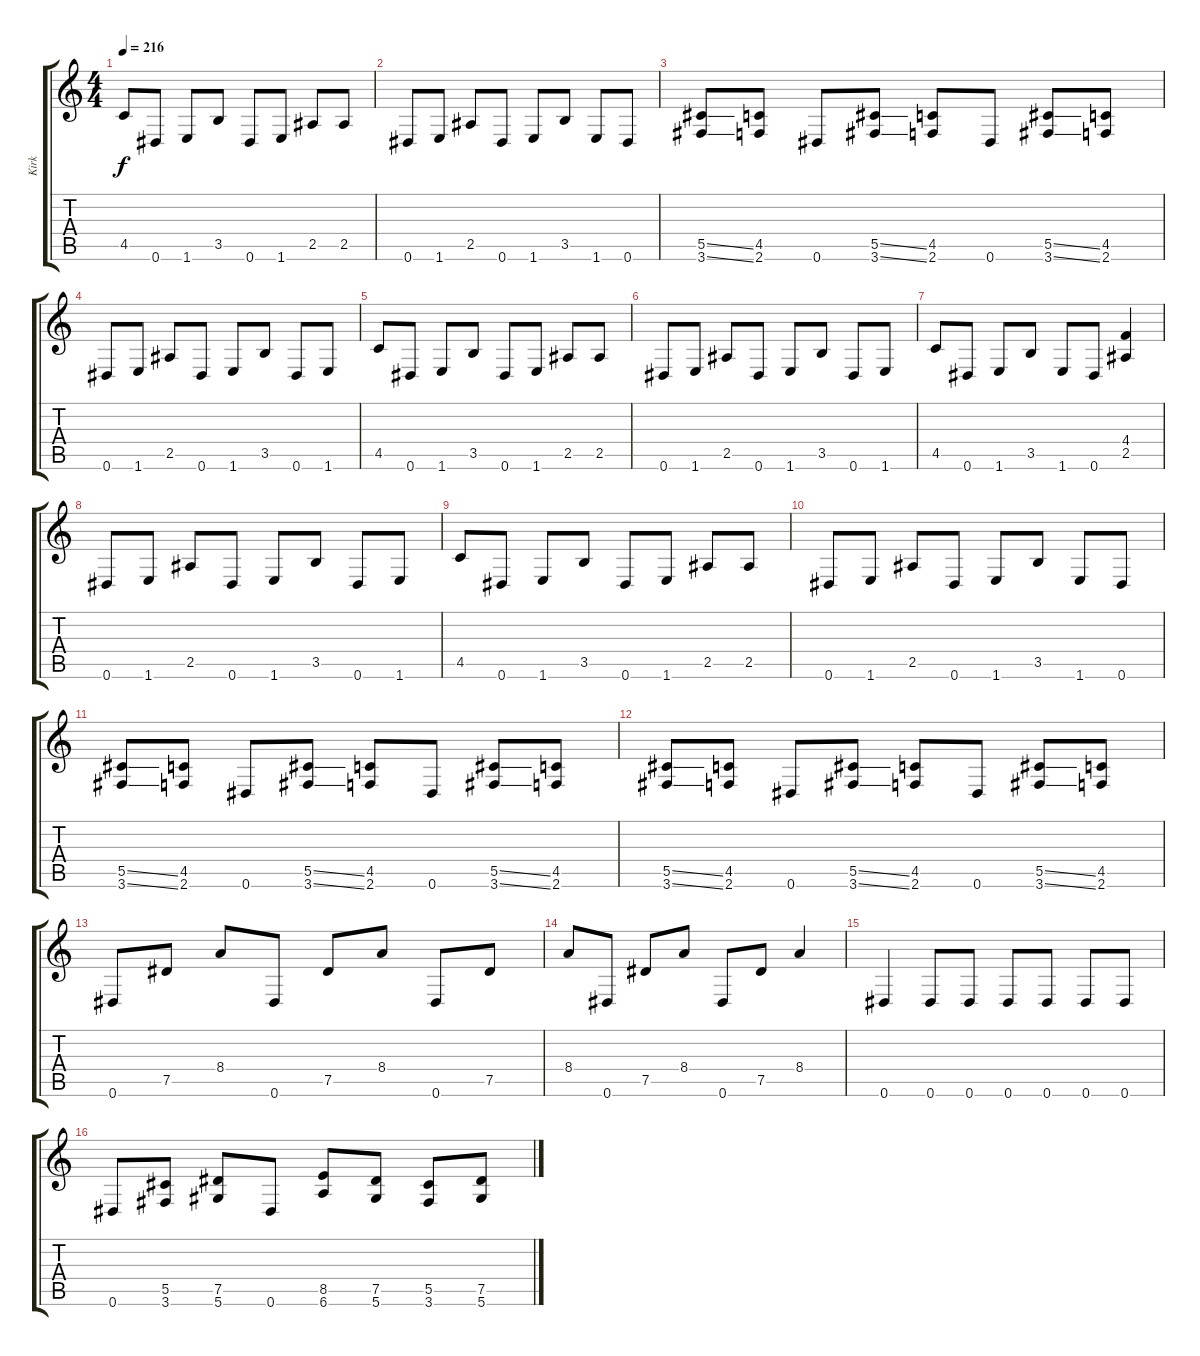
\track ("Kirk" "Kirk") {instrument distortionguitar}
\staff {score tabs}
\tuning (Eb4 Bb3 Gb3 Db3 Ab2 Eb2) {hide}
\ts (4 4)
\tempo 216
\clef g2
\ks c
4.5.8{dy f} 0.6.8 1.6.8 3.5.8 0.6.8 1.6.8 2.5.8 2.5.8 |
0.6.8 1.6.8 2.5.8 0.6.8 1.6.8 3.5.8 1.6.8 0.6.8 |
(5.5{ss} 3.6{ss}).8 (4.5 2.6).8 0.6.8 (5.5{ss} 3.6{ss}).8 (4.5 2.6).8 0.6.8 (5.5{ss} 3.6{ss}).8 (4.5 2.6).8 |
0.6.8 1.6.8 2.5.8 0.6.8 1.6.8 3.5.8 0.6.8 1.6.8 |
4.5.8 0.6.8 1.6.8 3.5.8 0.6.8 1.6.8 2.5.8 2.5.8 |
0.6.8 1.6.8 2.5.8 0.6.8 1.6.8 3.5.8 0.6.8 1.6.8 |
4.5.8 0.6.8 1.6.8 3.5.8 1.6.8 0.6.8 (4.4 2.5).4 |
0.6.8 1.6.8 2.5.8 0.6.8 1.6.8 3.5.8 0.6.8 1.6.8 |
4.5.8 0.6.8 1.6.8 3.5.8 0.6.8 1.6.8 2.5.8 2.5.8 |
0.6.8 1.6.8 2.5.8 0.6.8 1.6.8 3.5.8 1.6.8 0.6.8 |
(5.5{ss} 3.6{ss}).8 (4.5 2.6).8 0.6.8 (5.5{ss} 3.6{ss}).8 (4.5 2.6).8 0.6.8 (5.5{ss} 3.6{ss}).8 (4.5 2.6).8 |
(5.5{ss} 3.6{ss}).8 (4.5 2.6).8 0.6.8 (5.5{ss} 3.6{ss}).8 (4.5 2.6).8 0.6.8 (5.5{ss} 3.6{ss}).8 (4.5 2.6).8 |
0.6.8 7.5.8 8.4.8 0.6.8 7.5.8 8.4.8 0.6.8 7.5.8 |
8.4.8 0.6.8 7.5.8 8.4.8 0.6.8 7.5.8 8.4.4 |
0.6.4 0.6.8 0.6.8 0.6.8 0.6.8 0.6.8 0.6.8 |
0.6.8 (5.5 3.6).8 (7.5 5.6).8 0.6.8 (8.5 6.6).8 (7.5 5.6).8 (5.5 3.6).8 (7.5 5.6).8
